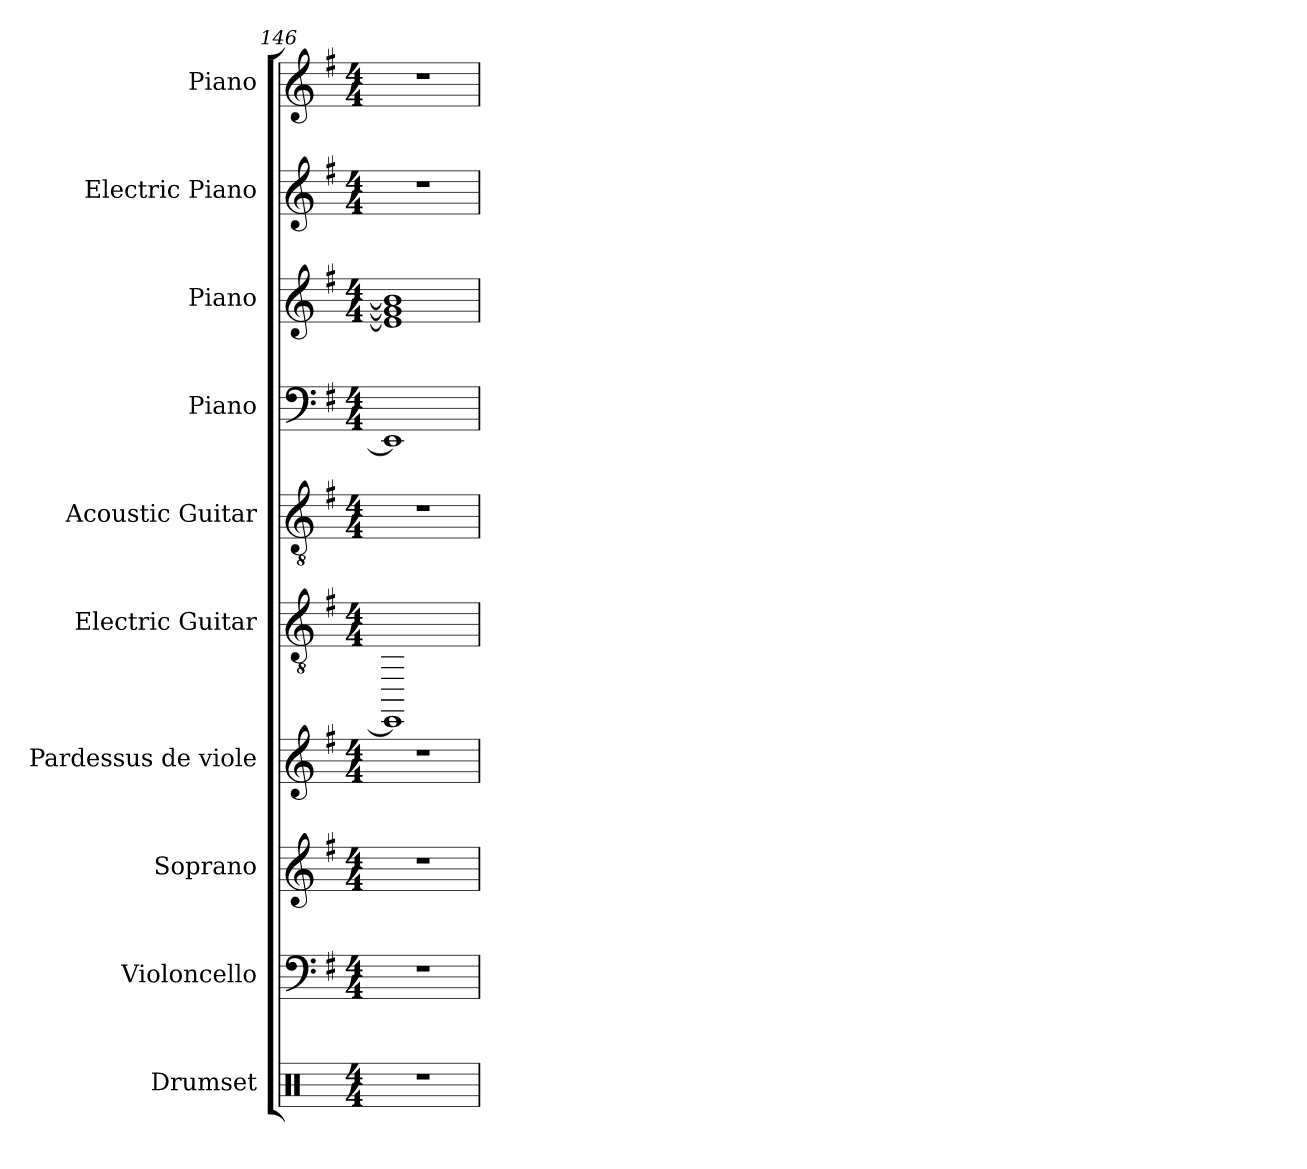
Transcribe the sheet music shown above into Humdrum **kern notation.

**kern	**kern	**kern	**kern	**kern	**kern	**kern	**kern	**kern	**kern
*part10	*part9	*part8	*part7	*part6	*part5	*part4	*part3	*part2	*part1
*staff10	*staff9	*staff8	*staff7	*staff6	*staff5	*staff4	*staff3	*staff2	*staff1
*I"Drumset	*I"Violoncello	*I"Soprano	*I"Pardessus de viole	*I"Electric Guitar	*I"Acoustic Guitar	*I"Piano	*I"Piano	*I"Electric Piano	*I"Piano
*I'Drs.	*I'Vc.	*I'S.	*I'Pds. v.	*I'El. Guit.	*I'Guit.	*I'Pno.	*I'Pno.	*I'El. Pno.	*I'Pno.
*clefX	*clefF4	*clefG2	*clefG2	*clefGv2	*clefGv2	*clefF4	*clefG2	*clefG2	*clefG2
*k[]	*k[f#]	*k[f#]	*k[f#]	*k[f#]	*k[f#]	*k[f#]	*k[f#]	*k[f#]	*k[f#]
*M4/4	*M4/4	*M4/4	*M4/4	*M4/4	*M4/4	*M4/4	*M4/4	*M4/4	*M4/4
=146	=146	=146	=146	=146	=146	=146	=146	=146	=146
1r	1r	1r	1r	1EEE]	1r	1EE]	1e] 1g#] 1b]	1r	1r
=	=	=	=	=	=	=	=	=	=
*-	*-	*-	*-	*-	*-	*-	*-	*-	*-
